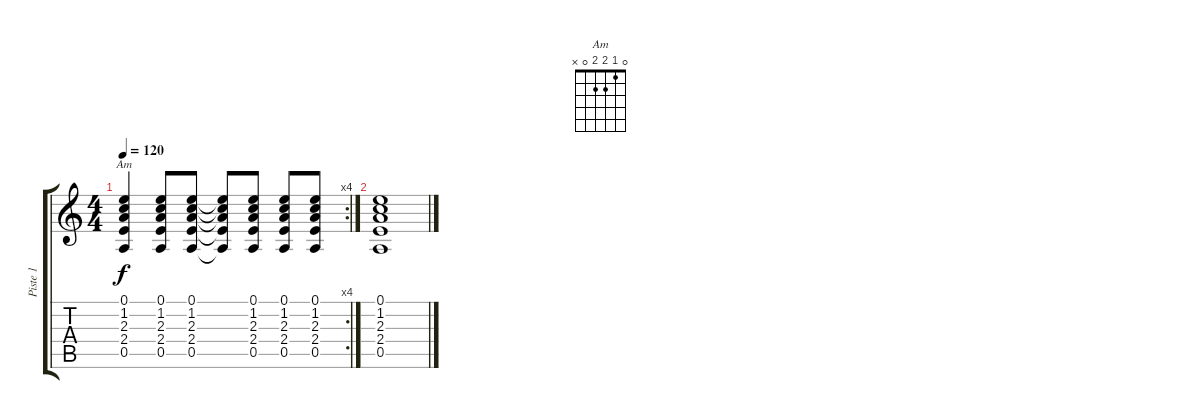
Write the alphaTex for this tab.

\track ("Piste 1" "Piste 1") {instrument acousticguitarnylon}
\staff {score tabs}
\tuning (E4 B3 G3 D3 A2 E2) {hide}
\chord ("Am" 0 1 2 2 0 x)
\rc 4
\ts (4 4)
\tempo 120
\clef g2
\ks c
(0.1 1.2 2.3 2.4 0.5).4{ch "Am" dy f} (0.1 1.2 2.3 2.4 0.5).8 (0.1 1.2 2.3 2.4 0.5).8 (0.1{t} 1.2{t} 2.3{t} 2.4{t} 0.5{t}).8 (0.1 1.2 2.3 2.4 0.5).8 (0.1 1.2 2.3 2.4 0.5).8 (0.1 1.2 2.3 2.4 0.5).8 |
(0.1 1.2 2.3 2.4 0.5).1
